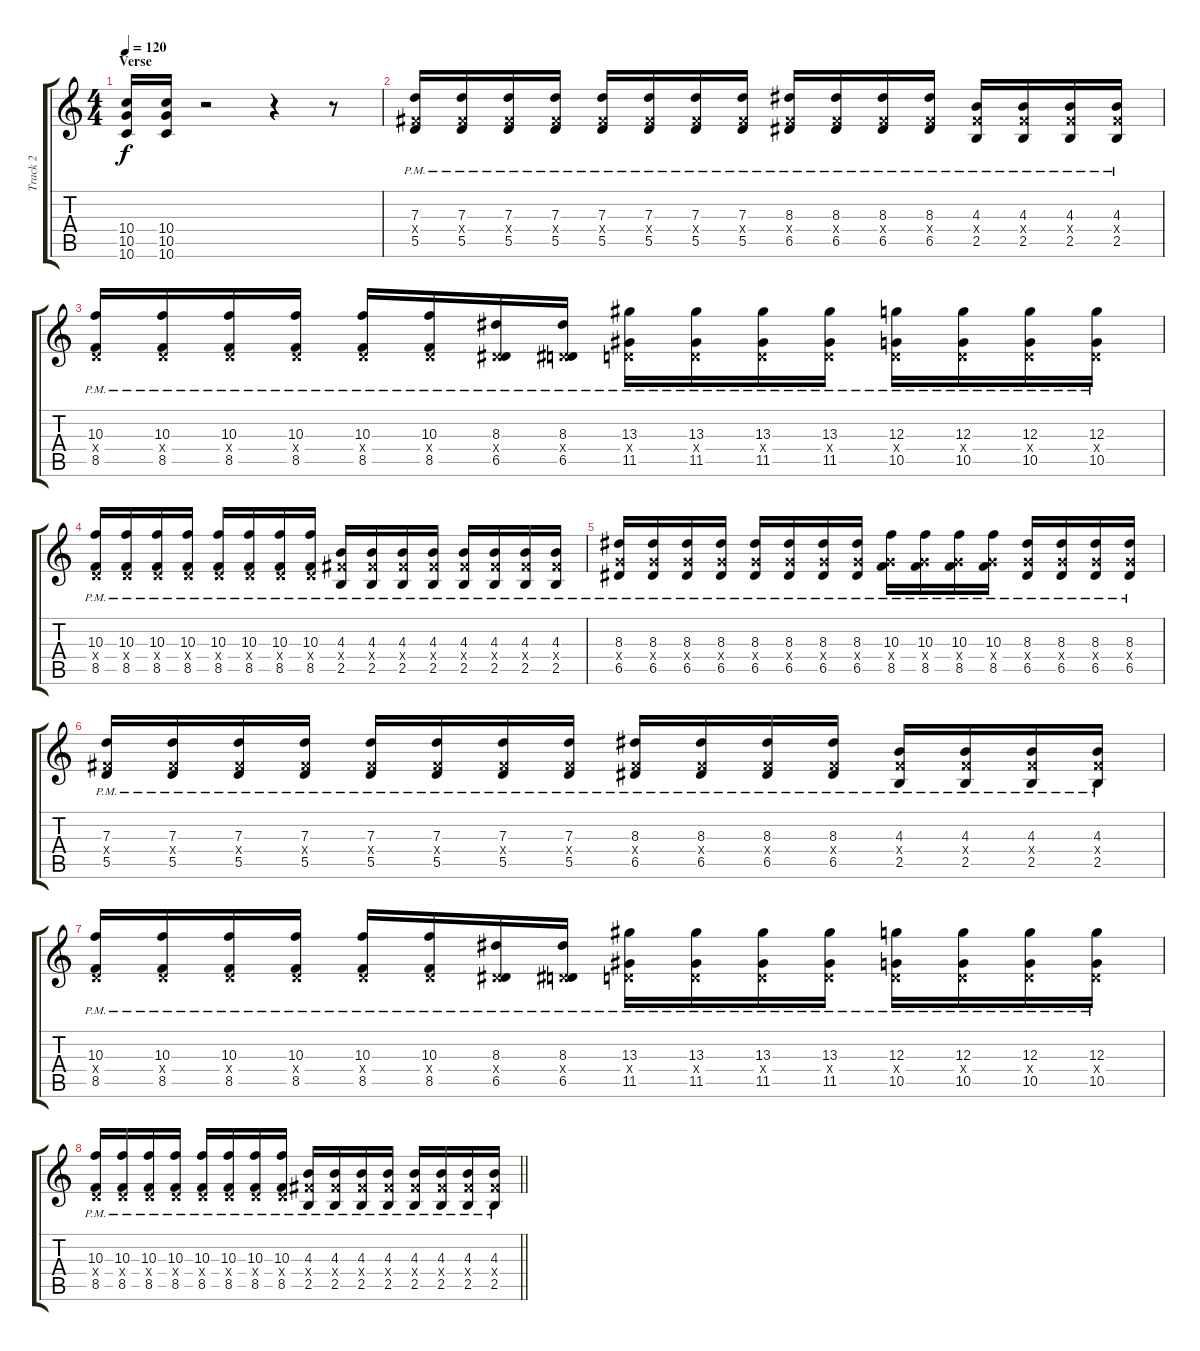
\track ("Track 2" "Track 2") {instrument distortionguitar}
\staff {score tabs}
\tuning (E4 B3 G3 D3 A2 D2) {hide}
\ts (4 4)
\section ("" "Verse")
\tempo 120
\clef g2
\ks c
(10.4 10.5 10.6).16{dy f} (10.4 10.5 10.6).16 r.2 r.4 r.8 |
(7.3{pm} 4.4{x} 5.5{pm}).16 (7.3{pm} 4.4{x} 5.5{pm}).16 (7.3{pm} 4.4{x} 5.5{pm}).16 (7.3{pm} 4.4{x} 5.5{pm}).16 (7.3{pm} 4.4{x} 5.5{pm}).16 (7.3{pm} 4.4{x} 5.5{pm}).16 (7.3{pm} 4.4{x} 5.5{pm}).16 (7.3{pm} 4.4{x} 5.5{pm}).16 (8.3{pm} 4.4{x} 6.5{pm}).16 (8.3{pm} 4.4{x} 6.5{pm}).16 (8.3{pm} 4.4{x} 6.5{pm}).16 (8.3{pm} 4.4{x} 6.5{pm}).16 (4.3{pm} 4.4{x} 2.5{pm}).16 (4.3{pm} 4.4{x} 2.5{pm}).16 (4.3{pm} 4.4{x} 2.5{pm}).16 (4.3{pm} 4.4{x} 2.5{pm}).16 |
(10.3{pm} 0.4{x} 8.5{pm}).16 (10.3{pm} 0.4{x} 8.5{pm}).16 (10.3{pm} 0.4{x} 8.5{pm}).16 (10.3{pm} 0.4{x} 8.5{pm}).16 (10.3{pm} 0.4{x} 8.5{pm}).16 (10.3{pm} 0.4{x} 8.5{pm}).16 (8.3{pm} 0.4{x} 6.5{pm}).16 (8.3{pm} 0.4{x} 6.5{pm}).16 (13.3{pm} 0.4{x} 11.5{pm}).16 (13.3{pm} 0.4{x} 11.5{pm}).16 (13.3{pm} 0.4{x} 11.5{pm}).16 (13.3{pm} 0.4{x} 11.5{pm}).16 (12.3{pm} 0.4{x} 10.5{pm}).16 (12.3{pm} 0.4{x} 10.5{pm}).16 (12.3{pm} 0.4{x} 10.5{pm}).16 (12.3{pm} 0.4{x} 10.5{pm}).16 |
(10.3{pm} 0.4{x} 8.5{pm}).16 (10.3{pm} 0.4{x} 8.5{pm}).16 (10.3{pm} 0.4{x} 8.5{pm}).16 (10.3{pm} 0.4{x} 8.5{pm}).16 (10.3{pm} 0.4{x} 8.5{pm}).16 (10.3{pm} 0.4{x} 8.5{pm}).16 (10.3{pm} 0.4{x} 8.5{pm}).16 (10.3{pm} 0.4{x} 8.5{pm}).16 (4.3{pm} 4.4{x} 2.5{pm}).16 (4.3{pm} 4.4{x} 2.5{pm}).16 (4.3{pm} 4.4{x} 2.5{pm}).16 (4.3{pm} 4.4{x} 2.5{pm}).16 (4.3{pm} 4.4{x} 2.5{pm}).16 (4.3{pm} 4.4{x} 2.5{pm}).16 (4.3{pm} 4.4{x} 2.5{pm}).16 (4.3{pm} 4.4{x} 2.5{pm}).16 |
(8.3{pm} 5.4{x} 6.5{pm}).16 (8.3{pm} 5.4{x} 6.5{pm}).16 (8.3{pm} 5.4{x} 6.5{pm}).16 (8.3{pm} 5.4{x} 6.5{pm}).16 (8.3{pm} 5.4{x} 6.5{pm}).16 (8.3{pm} 5.4{x} 6.5{pm}).16 (8.3{pm} 5.4{x} 6.5{pm}).16 (8.3{pm} 5.4{x} 6.5{pm}).16 (10.3{pm} 5.4{x} 8.5{pm}).16 (10.3{pm} 5.4{x} 8.5{pm}).16 (10.3{pm} 5.4{x} 8.5{pm}).16 (10.3{pm} 5.4{x} 8.5{pm}).16 (8.3{pm} 5.4{x} 6.5{pm}).16 (8.3{pm} 5.4{x} 6.5{pm}).16 (8.3{pm} 5.4{x} 6.5{pm}).16 (8.3{pm} 5.4{x} 6.5{pm}).16 |
(7.3{pm} 4.4{x} 5.5{pm}).16 (7.3{pm} 4.4{x} 5.5{pm}).16 (7.3{pm} 4.4{x} 5.5{pm}).16 (7.3{pm} 4.4{x} 5.5{pm}).16 (7.3{pm} 4.4{x} 5.5{pm}).16 (7.3{pm} 4.4{x} 5.5{pm}).16 (7.3{pm} 4.4{x} 5.5{pm}).16 (7.3{pm} 4.4{x} 5.5{pm}).16 (8.3{pm} 4.4{x} 6.5{pm}).16 (8.3{pm} 4.4{x} 6.5{pm}).16 (8.3{pm} 4.4{x} 6.5{pm}).16 (8.3{pm} 4.4{x} 6.5{pm}).16 (4.3{pm} 4.4{x} 2.5{pm}).16 (4.3{pm} 4.4{x} 2.5{pm}).16 (4.3{pm} 4.4{x} 2.5{pm}).16 (4.3{pm} 4.4{x} 2.5{pm}).16 |
(10.3{pm} 0.4{x} 8.5{pm}).16 (10.3{pm} 0.4{x} 8.5{pm}).16 (10.3{pm} 0.4{x} 8.5{pm}).16 (10.3{pm} 0.4{x} 8.5{pm}).16 (10.3{pm} 0.4{x} 8.5{pm}).16 (10.3{pm} 0.4{x} 8.5{pm}).16 (8.3{pm} 0.4{x} 6.5{pm}).16 (8.3{pm} 0.4{x} 6.5{pm}).16 (13.3{pm} 0.4{x} 11.5{pm}).16 (13.3{pm} 0.4{x} 11.5{pm}).16 (13.3{pm} 0.4{x} 11.5{pm}).16 (13.3{pm} 0.4{x} 11.5{pm}).16 (12.3{pm} 0.4{x} 10.5{pm}).16 (12.3{pm} 0.4{x} 10.5{pm}).16 (12.3{pm} 0.4{x} 10.5{pm}).16 (12.3{pm} 0.4{x} 10.5{pm}).16 |
\barLineRight lightlight
(10.3{pm} 0.4{x} 8.5{pm}).16 (10.3{pm} 0.4{x} 8.5{pm}).16 (10.3{pm} 0.4{x} 8.5{pm}).16 (10.3{pm} 0.4{x} 8.5{pm}).16 (10.3{pm} 0.4{x} 8.5{pm}).16 (10.3{pm} 0.4{x} 8.5{pm}).16 (10.3{pm} 0.4{x} 8.5{pm}).16 (10.3{pm} 0.4{x} 8.5{pm}).16 (4.3{pm} 4.4{x} 2.5{pm}).16 (4.3{pm} 4.4{x} 2.5{pm}).16 (4.3{pm} 4.4{x} 2.5{pm}).16 (4.3{pm} 4.4{x} 2.5{pm}).16 (4.3{pm} 4.4{x} 2.5{pm}).16 (4.3{pm} 4.4{x} 2.5{pm}).16 (4.3{pm} 4.4{x} 2.5{pm}).16 (4.3{pm} 4.4{x} 2.5{pm}).16
